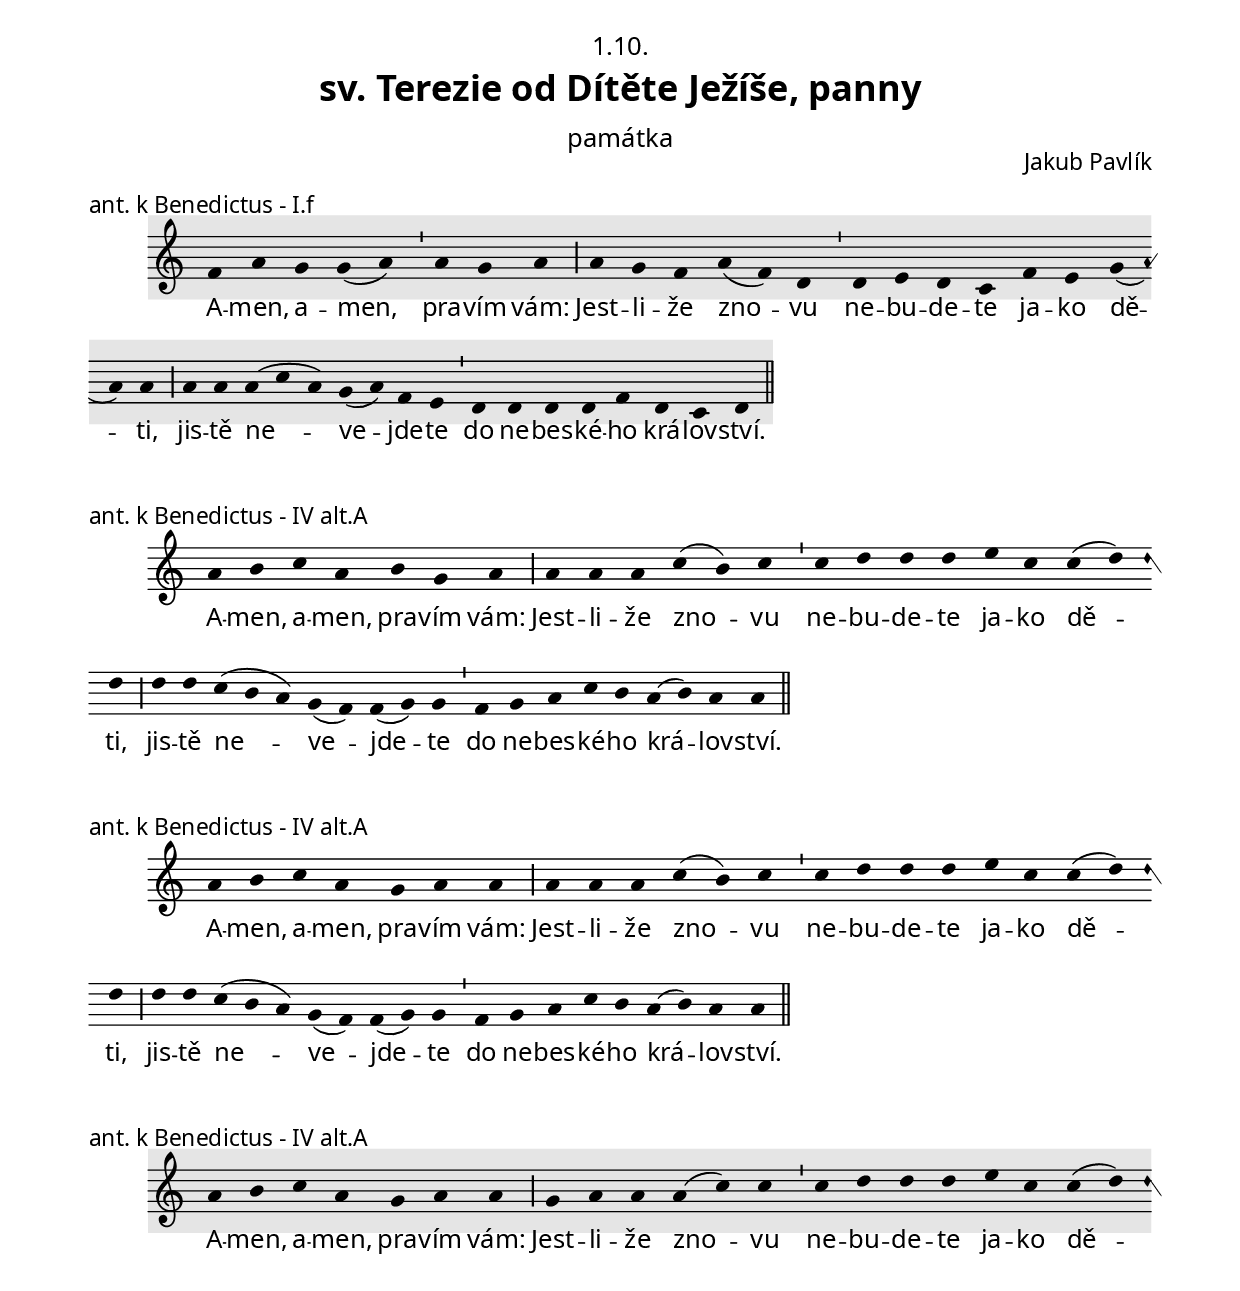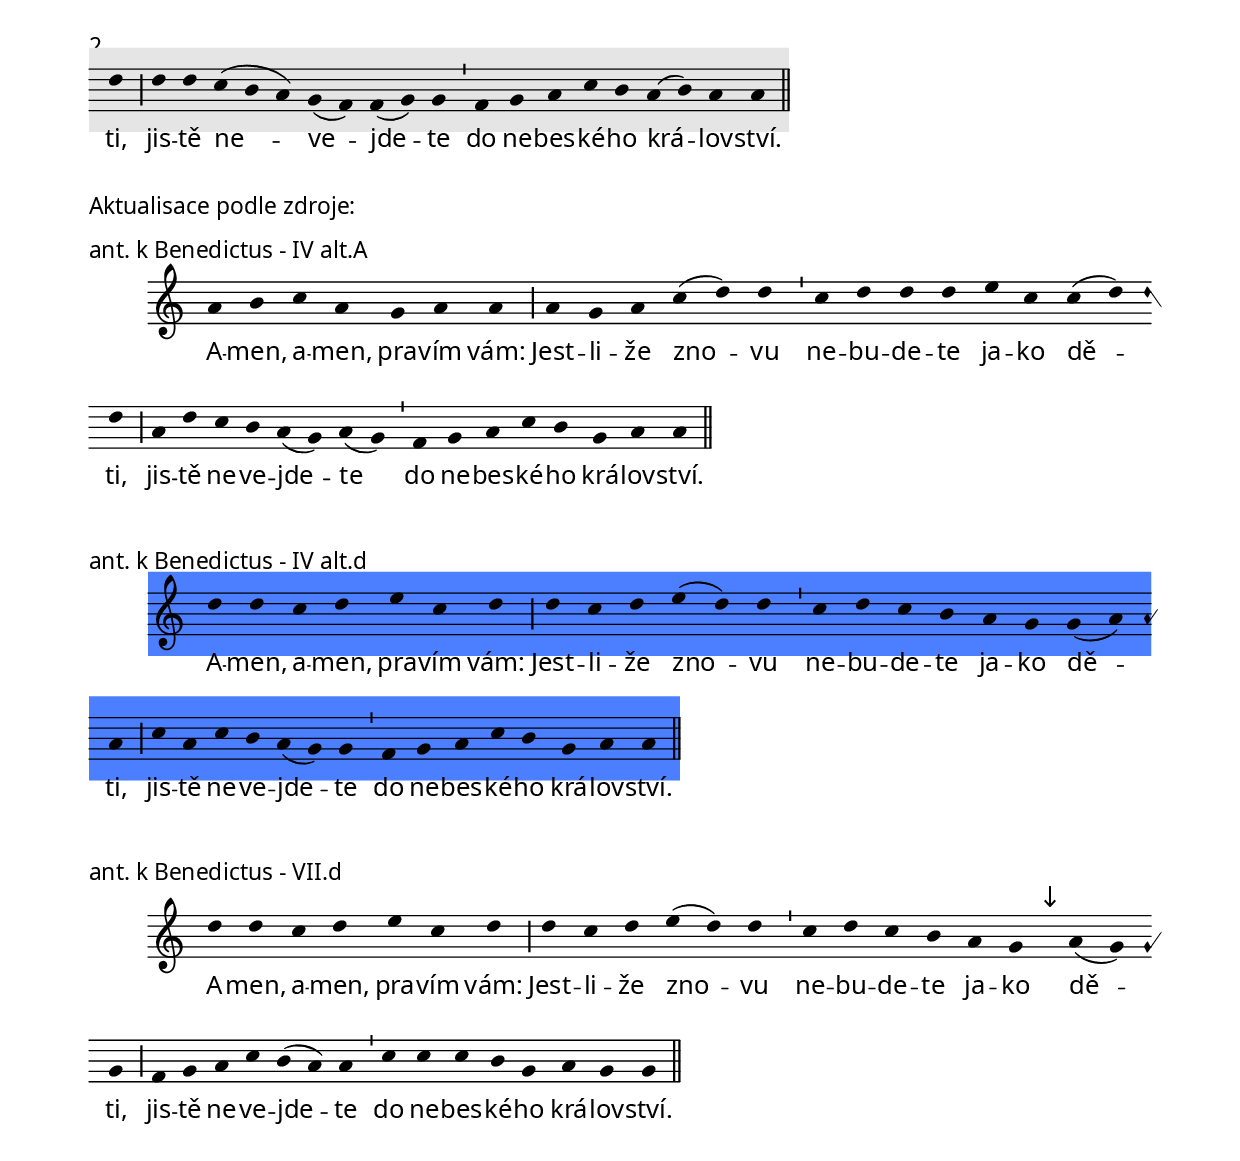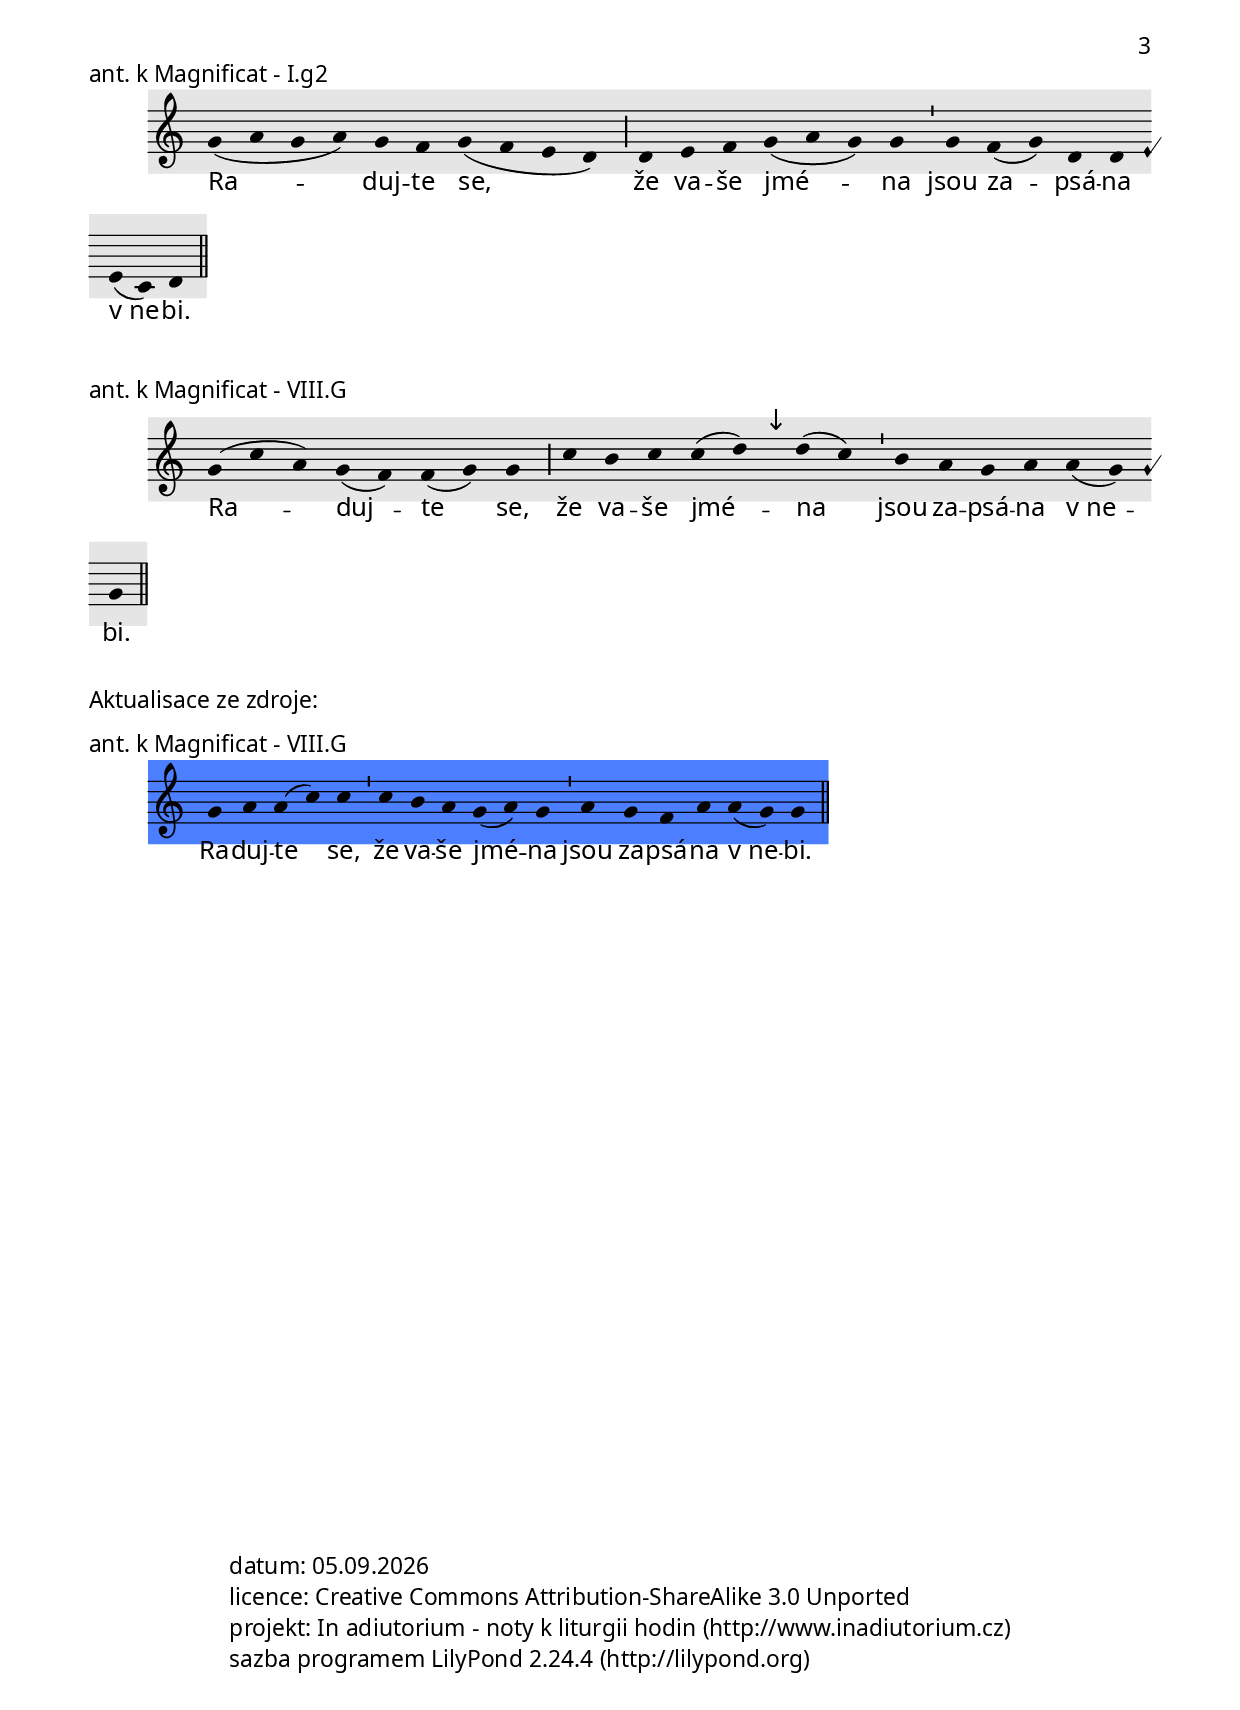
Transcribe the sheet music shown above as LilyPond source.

\version "2.16.0"

\include "../spolecne.ly"
\include "../dilyresponsorii.ly"

\header {
  title = \markup\titleSvatek
            "sv. Terezie od Dítěte Ježíše, panny"
            památka
            1.10.
  composer = "Jakub Pavlík"
}

\score {
  \relative c' {
    \zvyraznovacSedy
    \choralniRezim
    f4 a g g( a) \barMin a g a \barMaior
    a g f a( f) d \barMin d e d c f e g( a) a \barMaior
    a a a( c a) g( a) f e \barMin d d d d f d c d \barFinalis
  }
  \addlyrics {
    A -- men, a -- men, pra -- vím vám:
    Jest -- li -- že zno -- vu ne -- bu -- de -- te ja -- ko dě -- ti,
    jis -- tě ne -- ve -- jde -- te do ne -- bes -- ké -- ho krá -- lov -- ství.
  }
  \header {
    quid = "ant. k Benedictus"
    modus = "I"
    differentia = "f"
    psalmus = ""
    placet = "bída"
    id = "aben"
    piece = \markup {\sestavTitulekBezZalmu}
  }
}

\score {
  \relative c'' {
    \choralniRezim
    a4 b c a b g a \barMaior
    a4 a a c( b) c \barMin
    c d d d e c c( d) d \barMaior
    d d c( b a) g( f) f( g) g \barMin
    f g a c b a( b) a a \barFinalis
  }
  \addlyrics {
    A -- men, a -- men, pra -- vím vám:
    Jest -- li -- že zno -- vu ne -- bu -- de -- te ja -- ko dě -- ti,
    jis -- tě ne -- ve -- jde -- te do ne -- bes -- ké -- ho krá -- lov -- ství.
  }
  \header {
    quid = "ant. k Benedictus"
    modus = "IV alt"
    differentia = "A"
    psalmus = ""
    fial = "antifony/tyden3_3utery.ly#ne-ant2?upraveno"
    id = "aben"
    piece = \markup {\sestavTitulekBezZalmu}
  }
}

\score {
  \relative c'' {
    \choralniRezim
    a4 b c a g a a \barMaior
    a4 a a c( b) c \barMin
    c d d d e c c( d) d \barMaior
    d d c( b a) g( f) f( g) g \barMin
    f g a c b a( b) a a \barFinalis
  }
  \addlyrics {
    A -- men, a -- men, pra -- vím vám:
    Jest -- li -- že zno -- vu ne -- bu -- de -- te ja -- ko dě -- ti,
    jis -- tě ne -- ve -- jde -- te do ne -- bes -- ké -- ho krá -- lov -- ství.
  }
  \header {
    quid = "ant. k Benedictus"
    modus = "IV alt"
    differentia = "A"
    psalmus = ""
    fial = "antifony/tyden3_3utery.ly#ne-ant2?upraveno"
    id = "aben"
    piece = \markup {\sestavTitulekBezZalmu}
  }
}

\score {
  \relative c'' {
    \zvyraznovacSedy
    \choralniRezim
    a4 b c a g a a \barMaior
    g a a a( c) c \barMin
    c d d d e c c( d) d \barMaior
    d d c( b a) g( f) f( g) g \barMin
    f g a c b a( b) a a \barFinalis
  }
  \addlyrics {
    A -- men, a -- men, pra -- vím vám:
    Jest -- li -- že zno -- vu ne -- bu -- de -- te ja -- ko dě -- ti,
    jis -- tě ne -- ve -- jde -- te do ne -- bes -- ké -- ho krá -- lov -- ství.
  }
  \header {
    quid = "ant. k Benedictus"
    modus = "IV alt"
    differentia = "A"
    psalmus = ""
    fial = "antifony/tyden3_3utery.ly#ne-ant2?upraveno"
    id = "aben"
    piece = \markup {\sestavTitulekBezZalmu}
  }
}

\markup{Aktualisace podle zdroje:}

\score {
  \relative c'' {
    \choralniRezim
    a4 b c a g a a \barMaior
    a4 g a c( d) d \barMin
    c d d d e c c( d) d \barMaior
    a d c b a( g) a( g) \barMin
    f g a c b g a a \barFinalis
  }
  \addlyrics {
    A -- men, a -- men, pra -- vím vám:
    Jest -- li -- že zno -- vu
    ne -- bu -- de -- te ja -- ko dě -- ti,
    jis -- tě ne -- ve -- jde -- te
    do ne -- bes -- ké -- ho krá -- lov -- ství.
  }
  \header {
    quid = "ant. k Benedictus"
    modus = "IV alt"
    differentia = "A"
    psalmus = ""
    fial = "antifony/tyden3_3utery.ly#ne-ant2?upraveno"
    placet = "to nefunguje, tenhle tradiční model vyžaduje danou strukturu textu
    a nesnese žádné předlepky"
    id = "aben"
    piece = \markup {\sestavTitulekBezZalmu}
  }
}

\score {
  \relative c'' {
    \zvyraznovacModry
    \choralniRezim
    d4 d c d e c d \barMaior
    d c d e( d) d \barMin
    c d c b a g g( a) a \barMaior
    c a c b a( g) g \barMin
    f g a c b g a a \barFinalis
  }
  \addlyrics {
    A -- men, a -- men, pra -- vím vám:
    Jest -- li -- že zno -- vu
    ne -- bu -- de -- te ja -- ko dě -- ti,
    jis -- tě ne -- ve -- jde -- te
    do ne -- bes -- ké -- ho krá -- lov -- ství.
  }
  \header {
    quid = "ant. k Benedictus"
    modus = "IV alt"
    differentia = "d"
    psalmus = ""
    fial = "antifony/tyden3_3utery.ly#ne-ant2?konec"
    id = "aben"
    piece = \markup {\sestavTitulekBezZalmu}
  }
}

\score {
  \relative c'' {
    \choralniRezim
    d4 d c d e c d \barMaior
    d c d e( d) d \barMin
    c d c b a g \mark\sipka a( g) g \barMaior
    f g a c b( a) a \barMin
    c c c b g a g g \barFinalis
  }
  \addlyrics {
    A -- men, a -- men, pra -- vím vám:
    Jest -- li -- že zno -- vu
    ne -- bu -- de -- te ja -- ko dě -- ti,
    jis -- tě ne -- ve -- jde -- te
    do ne -- bes -- ké -- ho krá -- lov -- ství.
  }
  \header {
    quid = "ant. k Benedictus"
    modus = "VII"
    differentia = "d"
    psalmus = ""
    id = "aben"
    piece = \markup {\sestavTitulekBezZalmu}
  }
}

\pageBreak

\score {
  \relative c'' {
    \zvyraznovacSedy
    \choralniRezim
    g4( a g a) g f g( f e d) \barMaior
    d e f g( a g) g \barMin g f( g) d d e( c) d \barFinalis
  }
  \addlyrics {
    Ra -- duj -- te se,
    že va -- še jmé -- na jsou za -- psá -- na v_ne -- bi.
  }
  \header {
    quid = "ant. k Magnificat"
    modus = "I"
    differentia = "g2"
    psalmus = ""
    placet = "_Radujte se_ je divné, extra fail je dlouhé melisma na _se_; navíc d se nezdá být přirozenou finálou této melodie, tou je snad spíše g"
    id = "amag"
    piece = \markup {\sestavTitulekBezZalmu}
  }
}

\score {
  \relative c'' {
    \zvyraznovacSedy
    \choralniRezim
    g4( c a) g( f) f( g) g \barMaior
    c b c c( d) \mark\sipka d( c) \barMin
    b a g a a( g) g \barFinalis
  }
  \addlyrics {
    Ra -- duj -- te se,
    že va -- še jmé -- na
    jsou za -- psá -- na v_ne -- bi.
  }
  \header {
    quid = "ant. k Magnificat"
    modus = "VIII"
    differentia = "G"
    psalmus = ""
    fial = "antifony/mezidobi_nedeleC_11_20.ly#ne14c-2ne-amag"
    id = "amag"
    piece = \markup {\sestavTitulekBezZalmu}
  }
}

\markup\aktualisace

\score {
  \relative c'' {
    \zvyraznovacModry
    \choralniRezim
    g4 a a( c) c \barMin
    c b a g( a) g \barMin
    a g f a a( g) g \barFinalis
  }
  \addlyrics {
    Ra -- duj -- te se,
    že va -- še jmé -- na
    jsou za -- psá -- na v_ne -- bi.
  }
  \header {
    quid = "ant. k Magnificat"
    modus = "VIII"
    differentia = "G"
    psalmus = ""
    fial = "antifony/mezidobi_nedeleC_11_20.ly#ne14c-2ne-amag"
    id = "amag"
    piece = \markup {\sestavTitulekBezZalmu}
  }
}